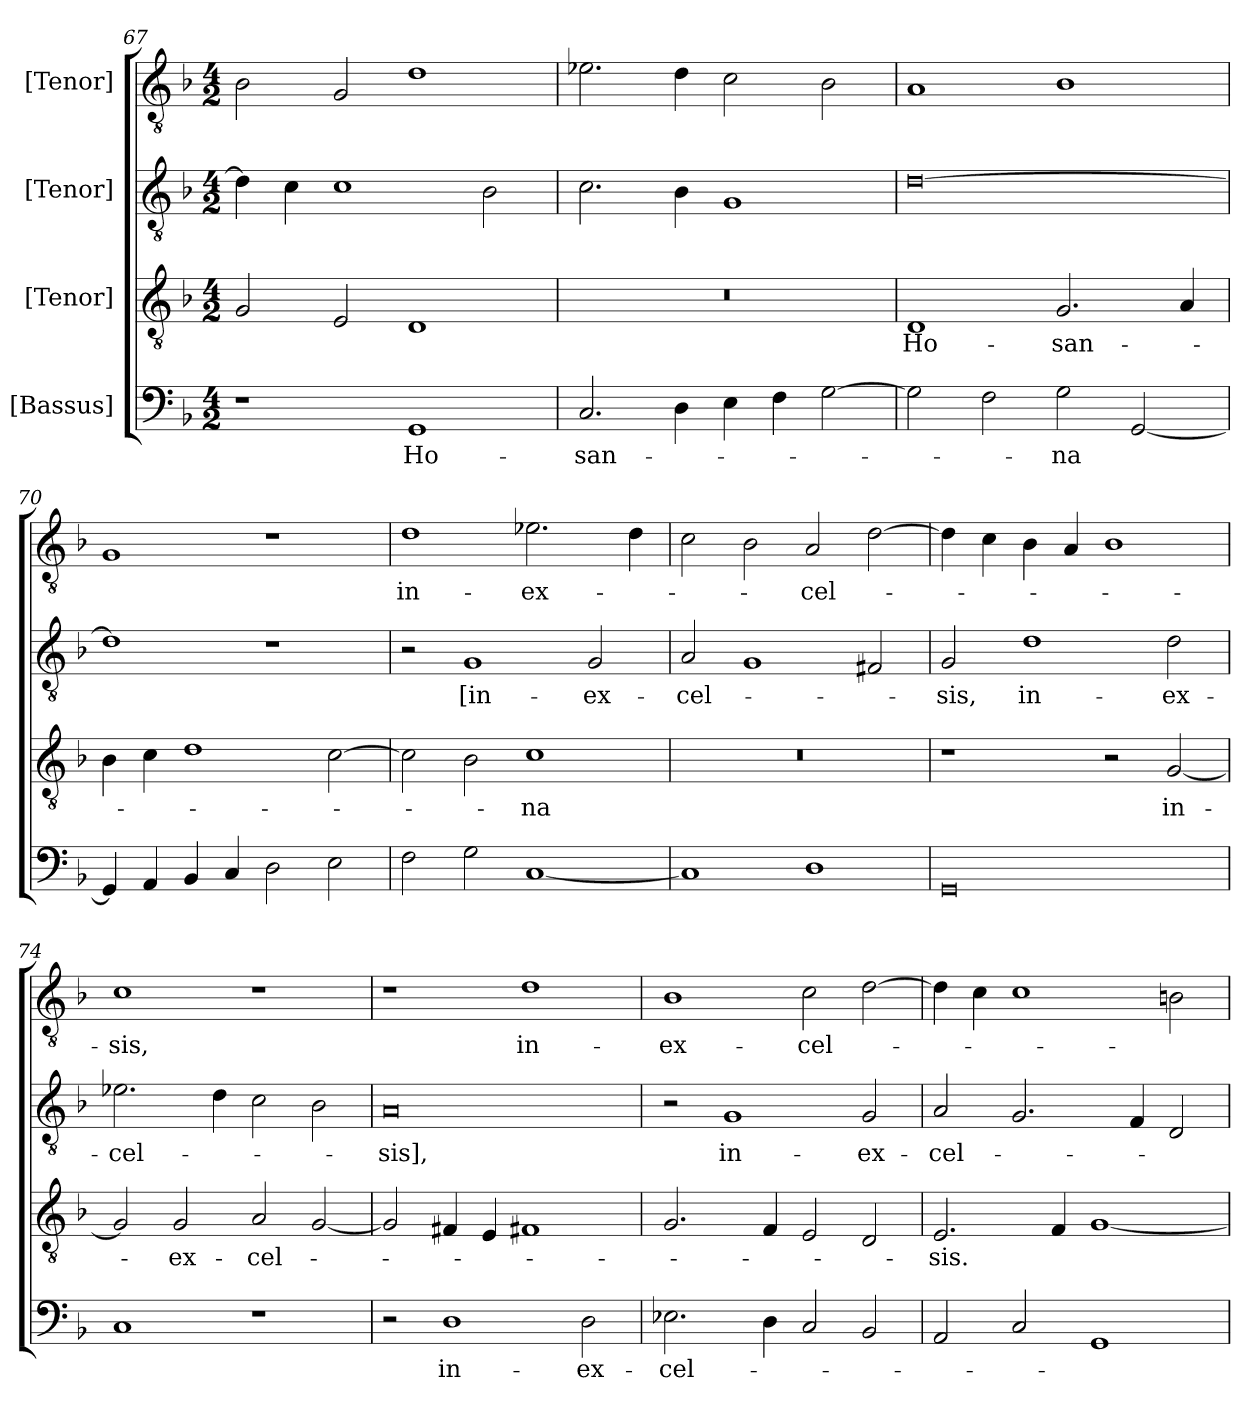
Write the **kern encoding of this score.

**kern	**text	**kern	**text	**kern	**text	**kern	**text
*part4	*part4	*part3	*part3	*part2	*part2	*part1	*part1
*staff4	*staff4	*staff3	*staff3	*staff2	*staff2	*staff1	*staff1
*I"[Bassus]	*	*I"[Tenor]	*	*I"[Tenor]	*	*I"[Tenor]	*
*clefF4	*	*clefGv2	*	*clefGv2	*	*clefGv2	*
*k[b-]	*	*k[b-]	*	*k[b-]	*	*k[b-]	*
*M4/2	*	*M4/2	*	*M4/2	*	*M4/2	*
=67	=67	=67	=67	=67	=67	=67	=67
1r	.	2G/	.	4d\]	.	2B-\	.
.	.	.	.	4c\	.	.	.
.	.	2E/	.	1c\	.	2G/	.
1GG/	Ho-	1D/	.	.	.	1d\	.
.	.	.	.	2B-\	.	.	.
=68	=68	=68	=68	=68	=68	=68	=68
2.C/	-san-	0r	.	2.c\	.	2.e-X\	.
4D\	.	.	.	4B-\	.	4d\	.
4E\	.	.	.	1G/	.	2c\	.
4F\	.	.	.	.	.	.	.
[2G\	.	.	.	.	.	2B-\	.
=69	=69	=69	=69	=69	=69	=69	=69
2G\]	.	1D/	Ho-	[0d\	.	1A/	.
2F\	.	.	.	.	.	.	.
2G\	-na	2.G/	-san-	.	.	1B-\	.
[2GG/	.	.	.	.	.	.	.
.	.	4A/	.	.	.	.	.
=70	=70	=70	=70	=70	=70	=70	=70
4GG/]	.	4B-\	.	1d\]	.	1G/	.
4AA/	.	4c\	.	.	.	.	.
4BB-/	.	1d\	.	.	.	.	.
4C/	.	.	.	.	.	.	.
2D\	.	.	.	1r	.	1r	.
2E\	.	[2c\	.	.	.	.	.
=71	=71	=71	=71	=71	=71	=71	=71
2F\	.	2c\]	.	2r	.	1d\	in-
2G\	.	2B-\	.	1G/	[in-	.	.
[1C/	.	1c\	-na	.	.	2.e-X\	ex-
.	.	.	.	2G/	ex-	.	.
.	.	.	.	.	.	4d\	.
=72	=72	=72	=72	=72	=72	=72	=72
1C/]	.	0r	.	2A/	-cel-	2c\	.
.	.	.	.	1G/	.	2B-\	.
1D\	.	.	.	.	.	2A/	-cel-
.	.	.	.	2F#X/	.	[2d\	.
=73	=73	=73	=73	=73	=73	=73	=73
0GG/	.	1r	.	2G/	-sis,	4d\]	.
.	.	.	.	.	.	4c\	.
.	.	.	.	1d\	in-	4B-\	.
.	.	.	.	.	.	4A/	.
.	.	2r	.	.	.	1B-\	.
.	.	[2G/	in-	2d\	ex-	.	.
=74	=74	=74	=74	=74	=74	=74	=74
1C/	.	2G/]	.	2.e-X\	-cel-	1c\	-sis,
.	.	2G/	ex-	.	.	.	.
.	.	.	.	4d\	.	.	.
1r	.	2A/	-cel-	2c\	.	1r	.
.	.	[2G/	.	2B-\	.	.	.
=75	=75	=75	=75	=75	=75	=75	=75
2r	.	2G/]	.	0A/	-sis],	1r	.
1D\	in-	4F#X/	.	.	.	.	.
.	.	4E/	.	.	.	.	.
.	.	1F#X/	.	.	.	1d\	in-
2D\	ex-	.	.	.	.	.	.
=76	=76	=76	=76	=76	=76	=76	=76
2.E-X\	-cel-	2.G/	.	2r	.	1B-\	ex-
.	.	.	.	1G/	in-	.	.
4D\	.	4F/	.	.	.	.	.
2C/	.	2E/	.	.	.	2c\	-cel-
2BB-/	.	2D/	.	2G/	ex-	[2d\	.
=77	=77	=77	=77	=77	=77	=77	=77
2AA/	.	2.E/	-sis.	2A/	-cel-	4d\]	.
.	.	.	.	.	.	4c\	.
2C/	.	.	.	2.G/	.	1c\	.
.	.	4F/	.	.	.	.	.
1GG/	.	[1G/	.	.	.	.	.
.	.	.	.	4F/	.	.	.
.	.	.	.	2D/	.	2Bn\	.
=	=	=	=	=	=	=	=
*-	*-	*-	*-	*-	*-	*-	*-
